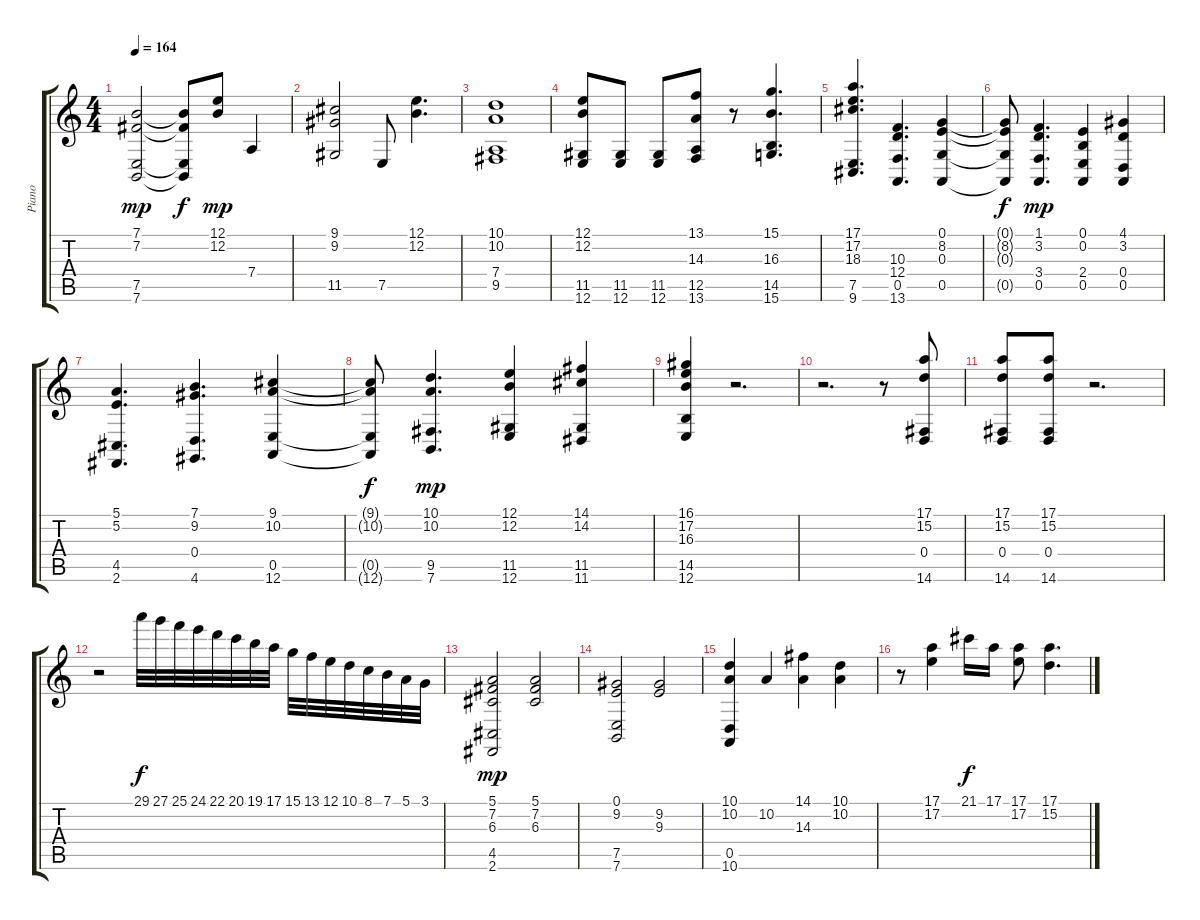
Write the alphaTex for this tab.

\track ("Piano" "Piano") {instrument acousticgrandpiano}
\staff {score tabs}
\tuning (E4 B3 G3 D3 A2 E2) {hide}
\ts (4 4)
\tempo 164
\clef g2
\ks c
(7.1 7.2 7.5 7.6).2{dy mp} (7.1{t} 7.2{t} 7.5{t} 7.6{t}).8{dy f} (12.1 12.2).8{dy mp} 7.4.4 |
(9.1 9.2 11.5).2 7.5.8 (12.1 12.2).4{d} |
(10.1 10.2 7.4 9.5).1 |
(12.1 12.2 11.5 12.6).8 (11.5 12.6).8 (11.5 12.6).8 (13.1 14.3 12.5 13.6).8 r.8 (15.1 16.3 14.5 15.6).4{d} |
(17.1 17.2 18.3 7.5 9.6).4{d} (10.3 12.4 0.5 13.6).4{d} (0.1 8.2 0.3 0.5).4 |
(0.1{t} 8.2{t} 0.3{t} 0.5{t}).8{dy f} (1.1 3.2 3.4 0.5).4{d dy mp} (0.1 0.2 2.4 0.5).4 (4.1 3.2 0.4 0.5).4 |
(5.1 5.2 4.5 2.6).4{d} (7.1 9.2 0.4 4.6).4{d} (9.1 10.2 0.5 12.6).4 |
(9.1{t} 10.2{t} 0.5{t} 12.6{t}).8{dy f} (10.1 10.2 9.5 7.6).4{d dy mp} (12.1 12.2 11.5 12.6).4 (14.1 14.2 11.5 11.6).4 |
(16.1 17.2 16.3 14.5 12.6).4 r.2{d} |
r.2{d} r.8 (17.1 15.2 0.4 14.6).8 |
(17.1 15.2 0.4 14.6).8 (17.1 15.2 0.4 14.6).8 r.2{d} |
r.2 29.1.32{dy f} 27.1.32 25.1.32 24.1.32 22.1.32 20.1.32 19.1.32 17.1.32 15.1.32 13.1.32 12.1.32 10.1.32 8.1.32 7.1.32 5.1.32 3.1.32 |
(5.1 7.2 6.3 4.5 2.6).2{dy mp} (5.1 7.2 6.3).2 |
(0.1 9.2 7.5 7.6).2 (9.2 9.3).2 |
(10.1 10.2 0.5 10.6).4 10.2.4 (14.1 14.3).4 (10.1 10.2).4 |
r.8 (17.1 17.2).4 21.1.16{dy f} 17.1.16 (17.1 17.2).8 (17.1 15.2).4{d}
